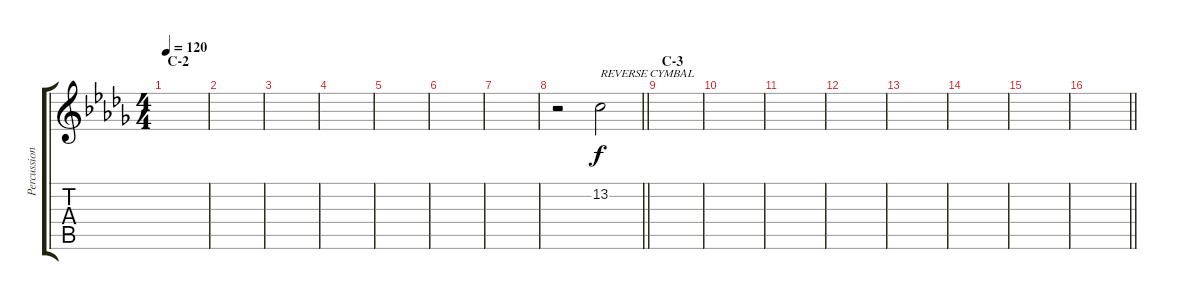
\track ("Percussion B2 (Tainaka Ritsu)" "Percussion") {instrument reversecymbal}
\staff {score tabs}
\tuning (E4 B3 G3 D3 A2 E2) {hide}
\ts (4 4)
\section ("" "C-2")
\tempo 120
\clef g2
\ks db
|
|
|
|
|
|
|
\barLineRight lightlight
r.2 13.2.2{txt "REVERSE CYMBAL"} |
\section ("" "C-3")
|
|
|
|
|
|
|
\barLineRight lightlight
